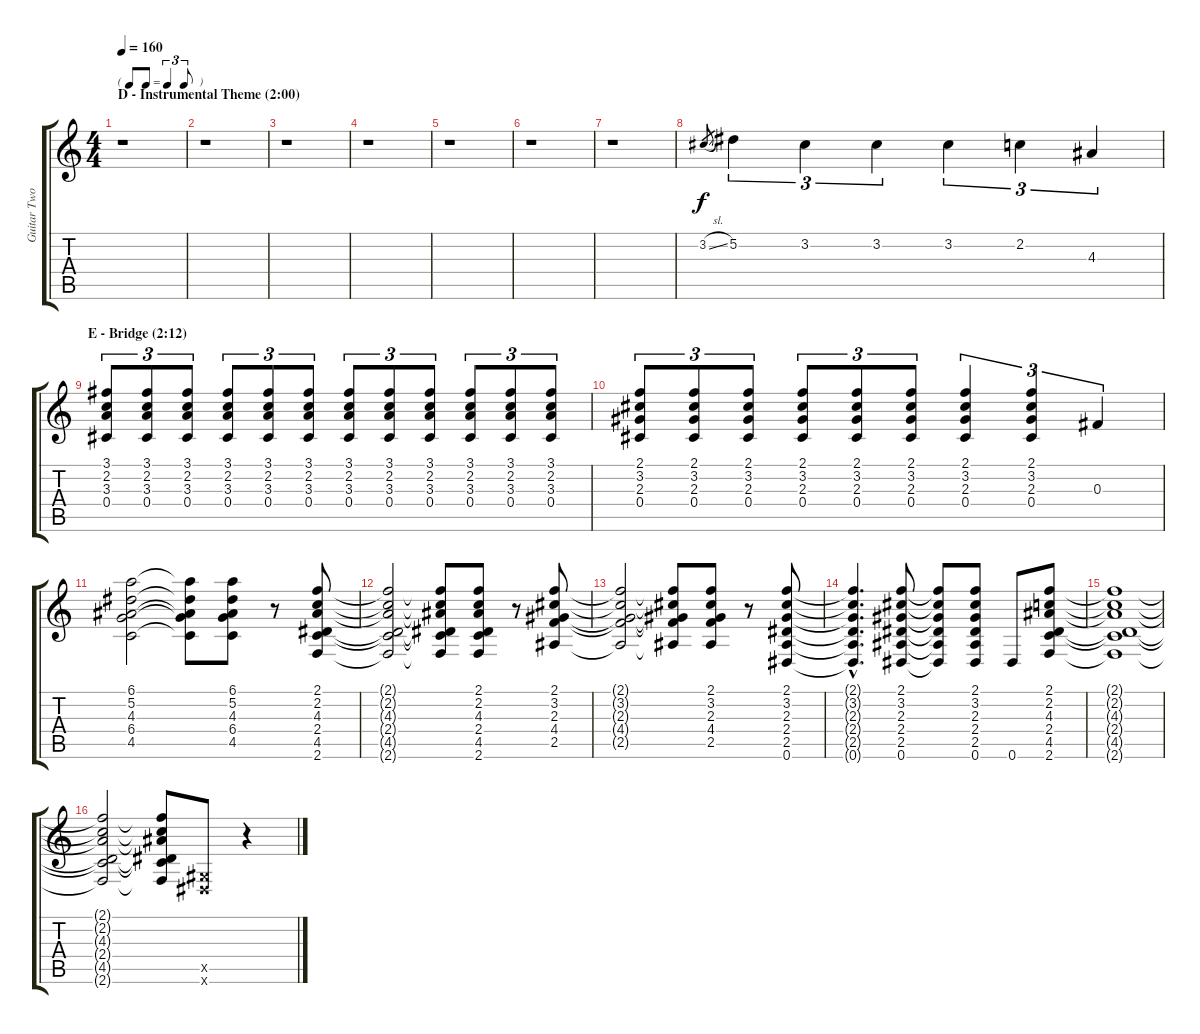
\track ("Guitar Two" "Guitar Two") {instrument distortionguitar}
\staff {score tabs}
\tuning (Eb4 Bb3 Gb3 Db3 Ab2 Eb2) {hide}
\ts (4 4)
\tf triplet8th
\section ("" "D - Instrumental Theme (2:00)")
\tempo 160
\clef g2
\ks c
r.1{dy f} |
r.1 |
r.1 |
r.1 |
r.1 |
r.1 |
r.1 |
3.2{sl}.8{gr} 5.2.4{tu (3 2)} 3.2.4{tu (3 2)} 3.2.4{tu (3 2)} 3.2.4{tu (3 2)} 2.2.4{tu (3 2)} 4.3.4{tu (3 2)} |
\section ("" "E - Bridge (2:12)")
(3.1 2.2 3.3 0.4).8{tu (3 2)} (3.1 2.2 3.3 0.4).8{tu (3 2)} (3.1 2.2 3.3 0.4).8{tu (3 2)} (3.1 2.2 3.3 0.4).8{tu (3 2)} (3.1 2.2 3.3 0.4).8{tu (3 2)} (3.1 2.2 3.3 0.4).8{tu (3 2)} (3.1 2.2 3.3 0.4).8{tu (3 2)} (3.1 2.2 3.3 0.4).8{tu (3 2)} (3.1 2.2 3.3 0.4).8{tu (3 2)} (3.1 2.2 3.3 0.4).8{tu (3 2)} (3.1 2.2 3.3 0.4).8{tu (3 2)} (3.1 2.2 3.3 0.4).8{tu (3 2)} |
(2.1 3.2 2.3 0.4).8{tu (3 2)} (2.1 3.2 2.3 0.4).8{tu (3 2)} (2.1 3.2 2.3 0.4).8{tu (3 2)} (2.1 3.2 2.3 0.4).8{tu (3 2)} (2.1 3.2 2.3 0.4).8{tu (3 2)} (2.1 3.2 2.3 0.4).8{tu (3 2)} (2.1 3.2 2.3 0.4).4{tu (3 2)} (2.1 3.2 2.3 0.4).4{tu (3 2)} 0.3.4{tu (3 2)} |
(6.1 5.2 4.3 6.4 4.5).2 (6.1{t} 5.2{t} 4.3{t} 6.4{t} 4.5{t}).8 (6.1 5.2 4.3 6.4 4.5).8 r.8 (2.1 2.2 4.3 2.4 4.5 2.6).8 |
(2.1{t} 2.2{t} 4.3{t} 2.4{t} 4.5{t} 2.6{t}).2 (2.1{t} 2.2{t} 4.3{t} 2.4{t} 4.5{t} 2.6{t}).8 (2.1 2.2 4.3 2.4 4.5 2.6).8 r.8 (2.1 3.2 2.3 4.4 2.5).8 |
(2.1{t} 3.2{t} 2.3{t} 4.4{t} 2.5{t}).2 (2.1{t} 3.2{t} 2.3{t} 4.4{t} 2.5{t}).8 (2.1 3.2 2.3 4.4 2.5).8 r.8 (2.1 3.2 2.3 2.4 2.5 0.6).8 |
(2.1{hac t} 3.2{hac t} 2.3{hac t} 2.4{hac t} 2.5{hac t} 0.6{hac t}).4{d} (2.1 3.2 2.3 2.4 2.5 0.6).8 (2.1{t} 3.2{t} 2.3{t} 2.4{t} 2.5{t} 0.6{t}).8 (2.1 3.2 2.3 2.4 2.5 0.6).8 0.6.8 (2.1 2.2 4.3 2.4 4.5 2.6).8 |
(2.1{t} 2.2{t} 4.3{t} 2.4{t} 4.5{t} 2.6{t}).1 |
(2.1{t} 2.2{t} 4.3{t} 2.4{t} 4.5{t} 2.6{t}).2 (2.1{t} 2.2{t} 4.3{t} 2.4{t} 4.5{t} 2.6{t}).8 (0.5{x} 0.6{x}).8 r.4
